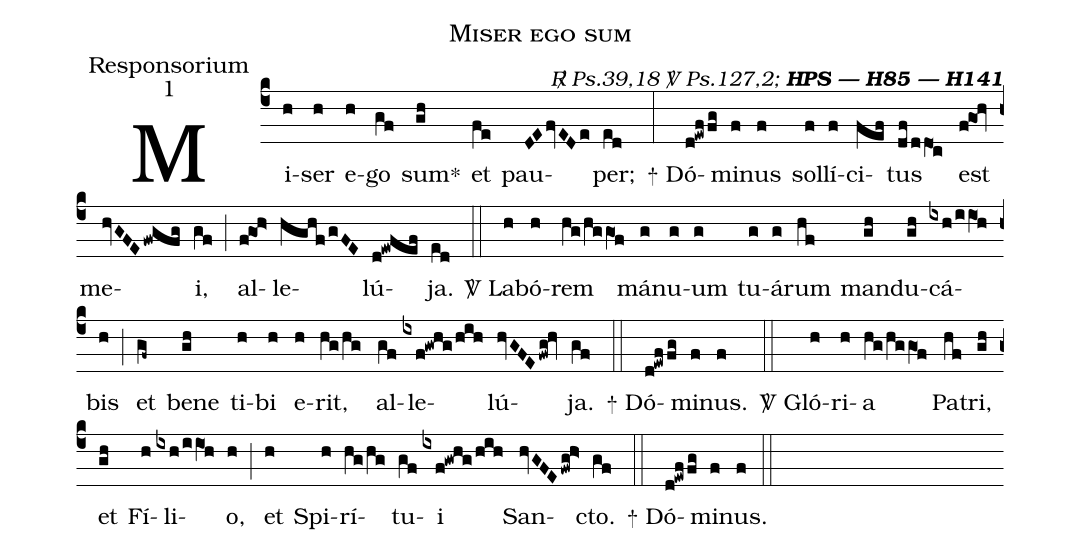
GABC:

name:Miser ego sum;
office-part:Responsorium;
mode:1;
commentary:{\itshape\mdseries \Rbar\  Ps.39,18 \Vbar\ Ps.127,2;\/} {\bfseries HPS --- H85 --- H141};
%%
(c4) Mi(h)ser(h) e(h)go(gf) sum<sp>*</sp>(gh) et(fe) pau(DEfvEDe)per;(ed) (:)
<sp>+</sp> Dó(d!ewffg)mi(f)nus(f) sol(f)lí(f)ci(fef)tus(df/ddO1c) est(f!go1!hv) me(hvGFEfwgfg)i,(gf) (;)
al(f!go1!h>)le(hghfgFE)lú(d!ewfef)ja.(ed) (::)
<sp>V/</sp> La(h)bó(h)rem(hg/hggO1f) má(g)nu(g)um(g) tu(g)á(g)rum(hf) man(gh)du(gh)cá(ixh/iiO1h)bis(h) (;)
et(gf~) bene(gh) ti(h)bi(h) e(h)rit,(hg/hg) al(gf)le(ixf!gwhg/hih)lú(hvGFEfwg!hv)ja.(gf) (::)
<sp>+</sp> Dó(d!ewffg)mi(f)nus.(f) (::)
<sp>V/</sp> Gló(h)ri(h)a(hg/hggO1f) Pa(hf)tri,(gh) et(gh) Fí(h)li(ixh/iiO1!h)o,(h) (;)
et(h) Spi(h)rí(hg/hg)tu(gf)i(ixf!gwhg/hih) San(hvGFEfwg!h>)cto.(gf) (::)
<sp>+</sp> Dó(d!ewffg)mi(f)nus.(f) (::)
